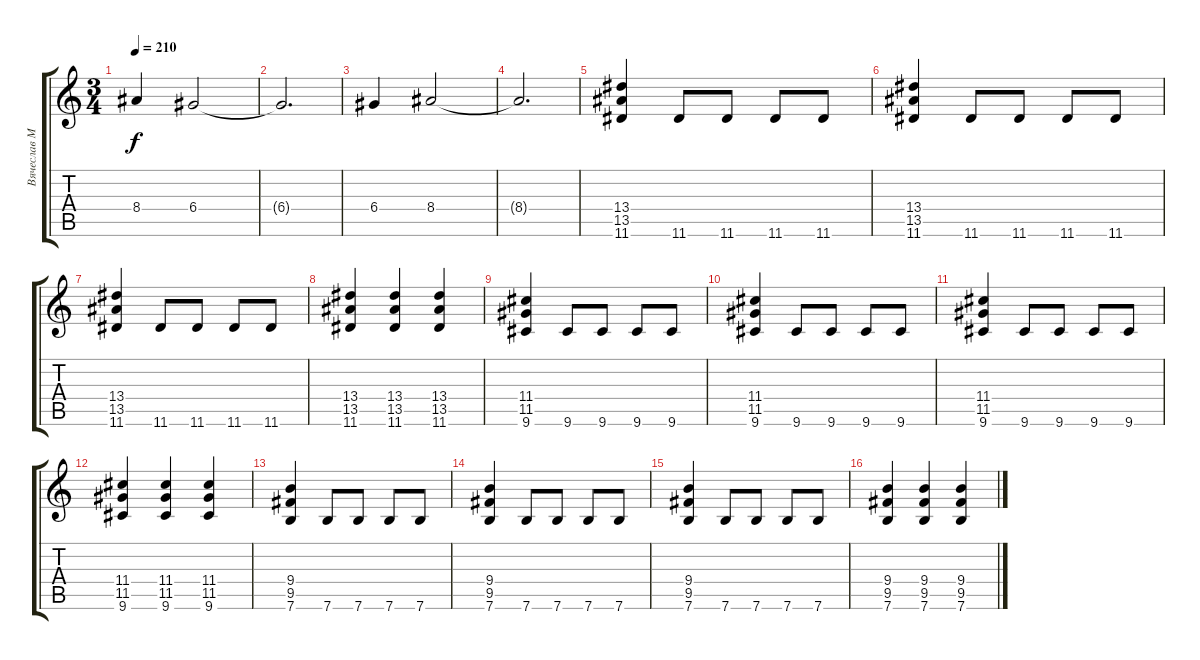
\track ("Вячеслав Молчанов" "Вячеслав М") {instrument overdrivenguitar}
\staff {score tabs}
\tuning (E4 B3 G3 D3 A2 E2) {hide}
\ts (3 4)
\tempo 210
\clef g2
\ks c
8.4.4{dy f} 6.4.2 |
6.4{t}.2{d} |
6.4.4 8.4.2 |
8.4{t}.2{d} |
(13.4 13.5 11.6).4 11.6.8 11.6.8 11.6.8 11.6.8 |
(13.4 13.5 11.6).4 11.6.8 11.6.8 11.6.8 11.6.8 |
(13.4 13.5 11.6).4 11.6.8 11.6.8 11.6.8 11.6.8 |
(13.4 13.5 11.6).4 (13.4 13.5 11.6).4 (13.4 13.5 11.6).4 |
(11.4 11.5 9.6).4 9.6.8 9.6.8 9.6.8 9.6.8 |
(11.4 11.5 9.6).4 9.6.8 9.6.8 9.6.8 9.6.8 |
(11.4 11.5 9.6).4 9.6.8 9.6.8 9.6.8 9.6.8 |
(11.4 11.5 9.6).4 (11.4 11.5 9.6).4 (11.4 11.5 9.6).4 |
(9.4 9.5 7.6).4 7.6.8 7.6.8 7.6.8 7.6.8 |
(9.4 9.5 7.6).4 7.6.8 7.6.8 7.6.8 7.6.8 |
(9.4 9.5 7.6).4 7.6.8 7.6.8 7.6.8 7.6.8 |
(9.4 9.5 7.6).4 (9.4 9.5 7.6).4 (9.4 9.5 7.6).4
